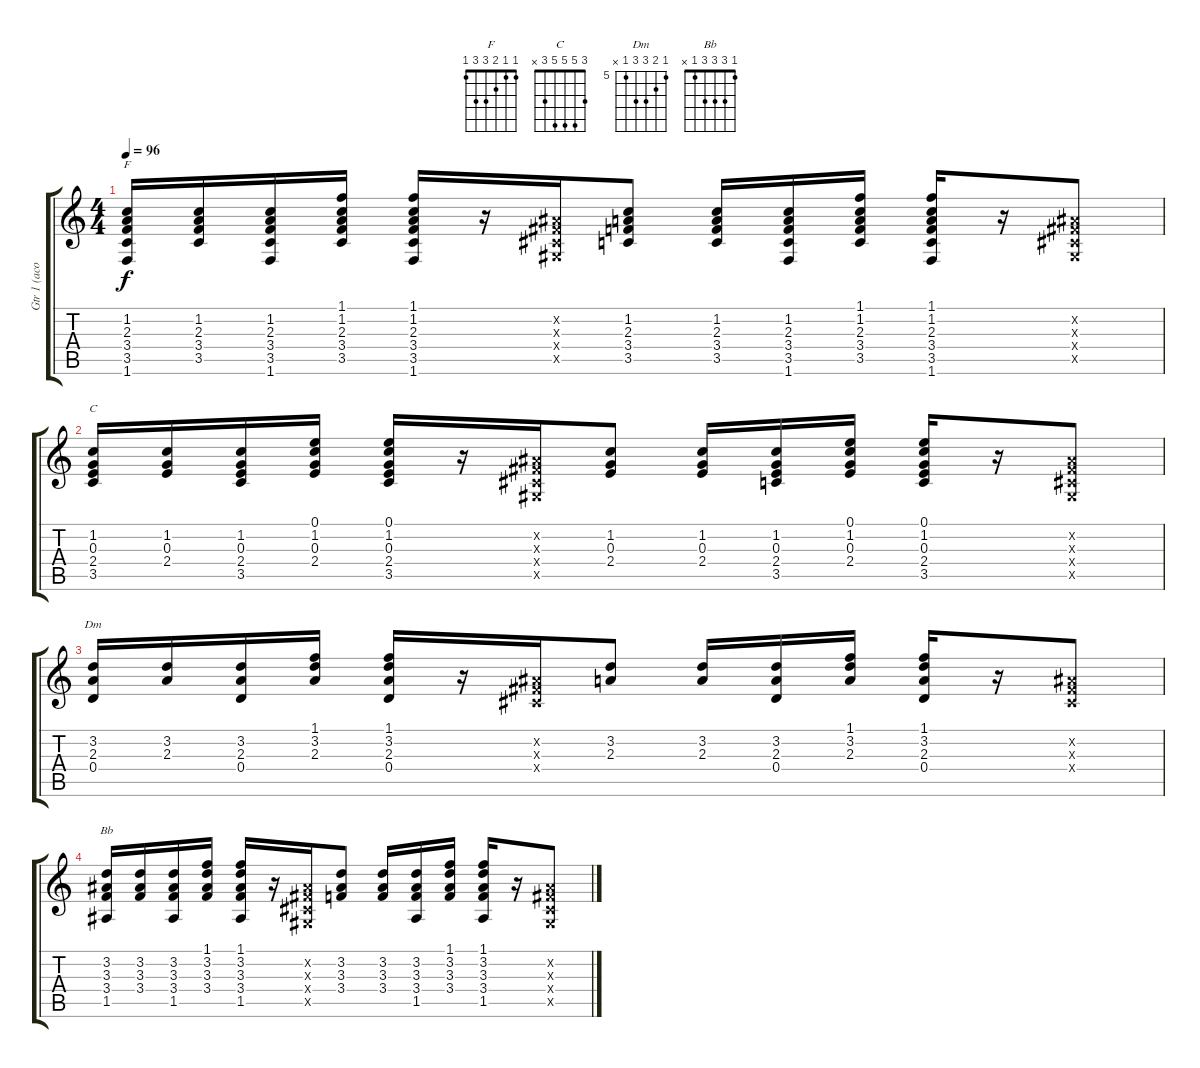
\track ("Gtr 1 (acoustique)" "Gtr 1 (aco") {instrument acousticguitarsteel}
\staff {score tabs}
\tuning (E4 B3 G3 D3 A2 E2) {hide}
\chord ("F" 1 1 2 3 3 1)
\chord ("C" 3 5 5 5 3 x)
\chord ("Dm" 5 6 7 7 5 x) {firstfret 5}
\chord ("Bb" 1 3 3 3 1 x)
\ts (4 4)
\tempo 96
\clef g2
\ks c
(1.2 2.3 3.4 3.5 1.6).16{ch "F" dy f} (1.2 2.3 3.4 3.5).16 (1.2 2.3 3.4 3.5 1.6).16 (1.1 1.2 2.3 3.4 3.5).16 (1.1 1.2 2.3 3.4 3.5 1.6).16 r.16 (-1.2{x} -1.3{x} -1.4{x} -1.5{x}).16 (1.2 2.3 3.4 3.5).8 (1.2 2.3 3.4 3.5).16 (1.2 2.3 3.4 3.5 1.6).16 (1.1 1.2 2.3 3.4 3.5).16 (1.1 1.2 2.3 3.4 3.5 1.6).16 r.16 (-1.2{x} -1.3{x} -1.4{x} -1.5{x}).8 |
(1.2 0.3 2.4 3.5).16{ch "C"} (1.2 0.3 2.4).16 (1.2 0.3 2.4 3.5).16 (0.1 1.2 0.3 2.4).16 (0.1 1.2 0.3 2.4 3.5).16 r.16 (-1.2{x} -1.3{x} -1.4{x} -1.5{x}).16 (1.2 0.3 2.4).8 (1.2 0.3 2.4).16 (1.2 0.3 2.4 3.5).16 (0.1 1.2 0.3 2.4).16 (0.1 1.2 0.3 2.4 3.5).16 r.16 (-1.2{x} -1.3{x} -1.4{x} -1.5{x}).8 |
(3.2 2.3 0.4).16{ch "Dm"} (3.2 2.3).16 (3.2 2.3 0.4).16 (1.1 3.2 2.3).16 (1.1 3.2 2.3 0.4).16 r.16 (-1.2{x} -1.3{x} -1.4{x}).16 (3.2 2.3).8 (3.2 2.3).16 (3.2 2.3 0.4).16 (1.1 3.2 2.3).16 (1.1 3.2 2.3 0.4).16 r.16 (-1.2{x} -1.3{x} -1.4{x}).8 |
(3.2 3.3 3.4 1.5).16{ch "Bb"} (3.2 3.3 3.4).16 (3.2 3.3 3.4 1.5).16 (1.1 3.2 3.3 3.4).16 (1.1 3.2 3.3 3.4 1.5).16 r.16 (-1.2{x} -1.3{x} -1.4{x} -1.5{x}).16 (3.2 3.3 3.4).8 (3.2 3.3 3.4).16 (3.2 3.3 3.4 1.5).16 (1.1 3.2 3.3 3.4).16 (1.1 3.2 3.3 3.4 1.5).16 r.16 (-1.2{x} -1.3{x} -1.4{x} -1.5{x}).8
